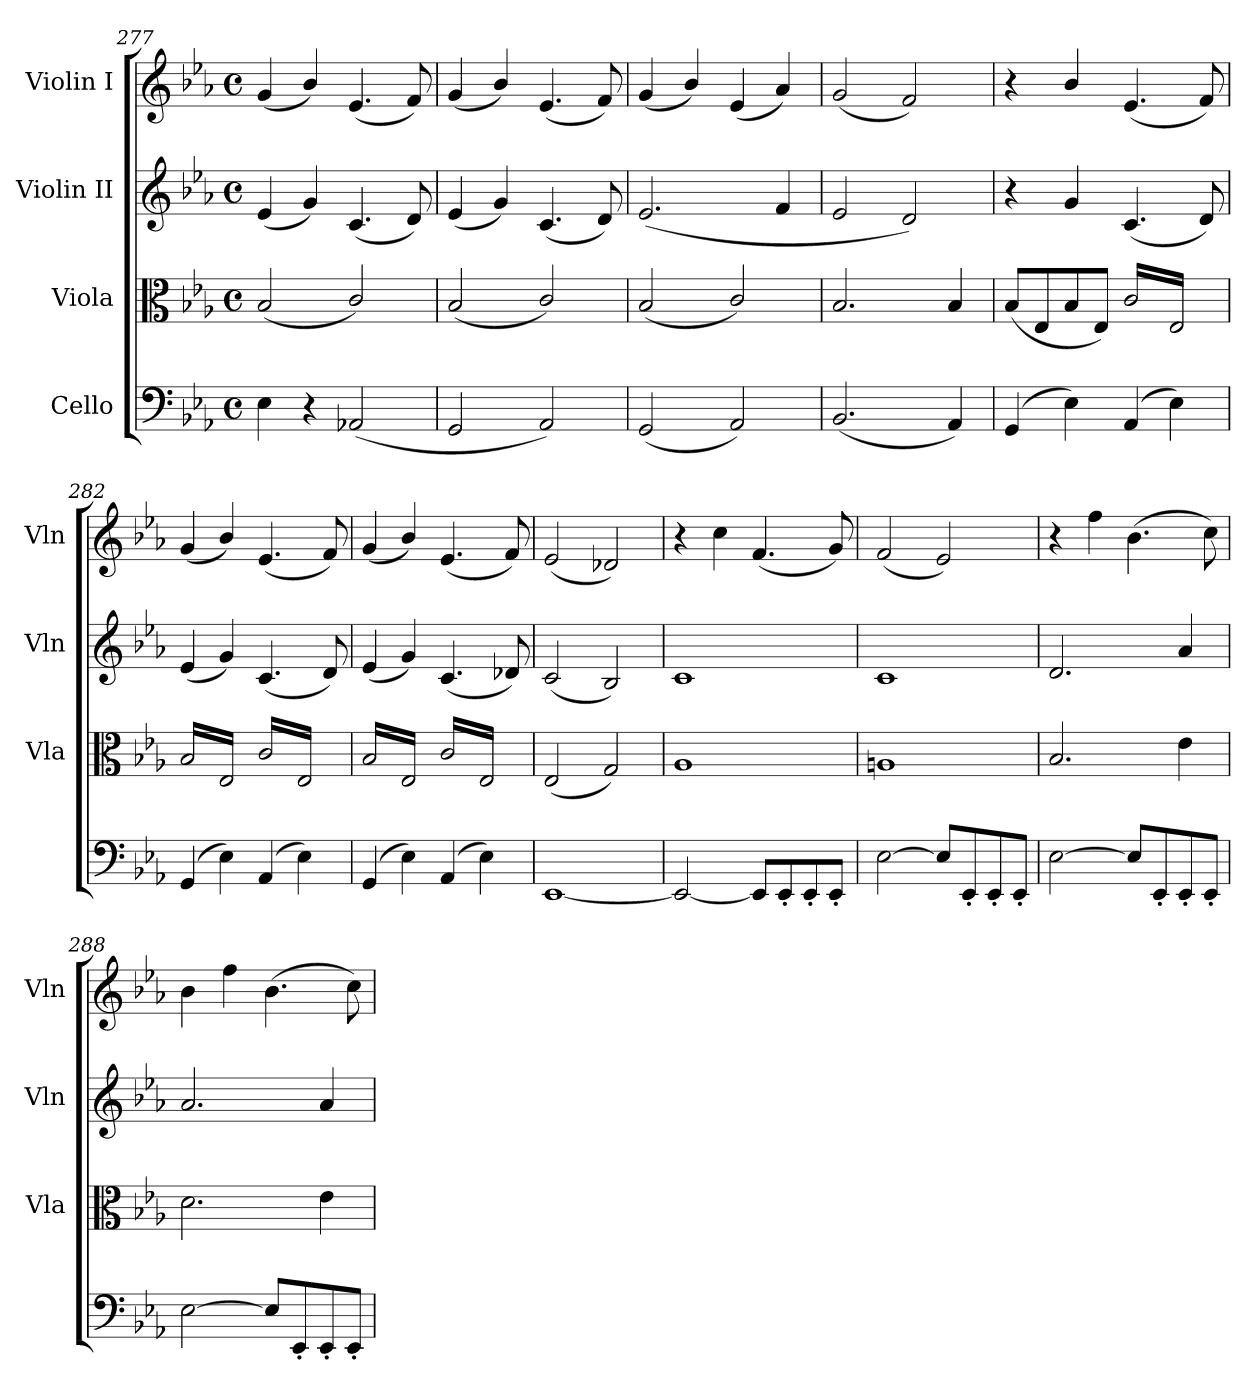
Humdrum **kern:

**kern	**kern	**kern	**kern
*part4	*part3	*part2	*part1
*staff4	*staff3	*staff2	*staff1
*I"Cello	*I"Viola	*I"Violin II	*I"Violin I
*	*I'Vla	*I'Vln	*I'Vln
*clefF4	*clefC3	*clefG2	*clefG2
*k[b-e-a-]	*k[b-e-a-]	*k[b-e-a-]	*k[b-e-a-]
*M4/4	*M4/4	*M4/4	*M4/4
*met(c)	*met(c)	*met(c)	*met(c)
=277	=277	=277	=277
4E-\	(<2B-/	(<4e-/	(<4g/
4r	.	4g/)	4b-/)
(<2AA-X/	2c/)	(<4.c/	(<4.e-/
.	.	8d/)	8f/)
=278	=278	=278	=278
2GG/	(<2B-/	(<4e-/	(<4g/
.	.	4g/)	4b-/)
2AA-/)	2c/)	(<4.c/	(<4.e-/
.	.	8d/)	8f/)
!!LO:PB:g=z
=279	=279	=279	=279
(<2GG/	(<2B-/	(>2.e-/	(<4g/
.	.	.	4b-/)
2AA-/)	2c/)	.	(<4e-/
.	.	4f/	4a-/)
=280	=280	=280	=280
(<2.BB-/	2.B-/	2e-/	(<2g/
.	.	2d/)	2f/)
4AA-/)	4B-/	.	.
=281	=281	=281	=281
(>4GG/	(<8B-/L	4r	4r
.	8E-/	.	.
4E-\)	8B-/	4g/	4b-/
.	8E-/J)	.	.
*	*tremolo	*	*
(>4AA-/	(<16c/LL	(<4.c/	(<4.e-/
.	16E-/)	.	.
.	16c/	.	.
.	16E-/)	.	.
4E-\)	16c/	.	.
.	16E-/)	.	.
.	16c/	8d/)	8f/)
.	16E-/)JJ	.	.
=282	=282	=282	=282
(>4GG/	(<16B-/LL	(<4e-/	(<4g/
.	16E-/)	.	.
.	16B-/	.	.
.	16E-/)	.	.
4E-\)	16B-/	4g/)	4b-/)
.	16E-/)	.	.
.	16B-/	.	.
.	16E-/)JJ	.	.
(>4AA-/	(<16c/LL	(<4.c/	(<4.e-/
.	16E-/)	.	.
.	16c/	.	.
.	16E-/)	.	.
4E-\)	16c/	.	.
.	16E-/)	.	.
.	16c/	8d/)	8f/)
.	16E-/)JJ	.	.
=283	=283	=283	=283
(>4GG/	(<16B-/LL	(<4e-/	(<4g/
.	16E-/)	.	.
.	16B-/	.	.
.	16E-/)	.	.
4E-\)	16B-/	4g/)	4b-/)
.	16E-/)	.	.
.	16B-/	.	.
.	16E-/)JJ	.	.
(>4AA-/	(<16c/LL	(<4.c/	(<4.e-/
.	16E-/)	.	.
.	16c/	.	.
.	16E-/)	.	.
4E-\)	16c/	.	.
.	16E-/)	.	.
.	16c/	8d-X/)	8f/)
.	16E-/)JJ	.	.
*	*Xtremolo	*	*
=284	=284	=284	=284
[1EE-	(<2E-/	(<2c/	(<2e-/
.	.	.	.
.	.	.	.
.	.	.	.
.	2G/)	2B-/)	2d-X/)
=285	=285	=285	=285
2EE-/_	1A-	1c	4r
.	.	.	4cc\
8EE-/L]	.	.	(<4.f/
8EE-'/	.	.	.
8EE-'/	.	.	.
8EE-'/J	.	.	8g/)
=286	=286	=286	=286
[2E-\	1An	1c	(<2f/
8E-/L]	.	.	2e-/)
8EE-'/	.	.	.
8EE-'/	.	.	.
8EE-'/J	.	.	.
=287	=287	=287	=287
[2E-\	2.B-/	2.d/	4r
.	.	.	4ff\
8E-/L]	.	.	(>4.b-\
8EE-'/	.	.	.
8EE-'/	4e-\	4a-/	.
8EE-'/J	.	.	8cc\)
=288	=288	=288	=288
[2E-\	2.d\	2.a-/	4b-\
.	.	.	4ff\
8E-/L]	.	.	(>4.b-\
8EE-'/	.	.	.
8EE-'/	4e-\	4a-/	.
8EE-'/J	.	.	8cc\)
=	=	=	=
*-	*-	*-	*-
